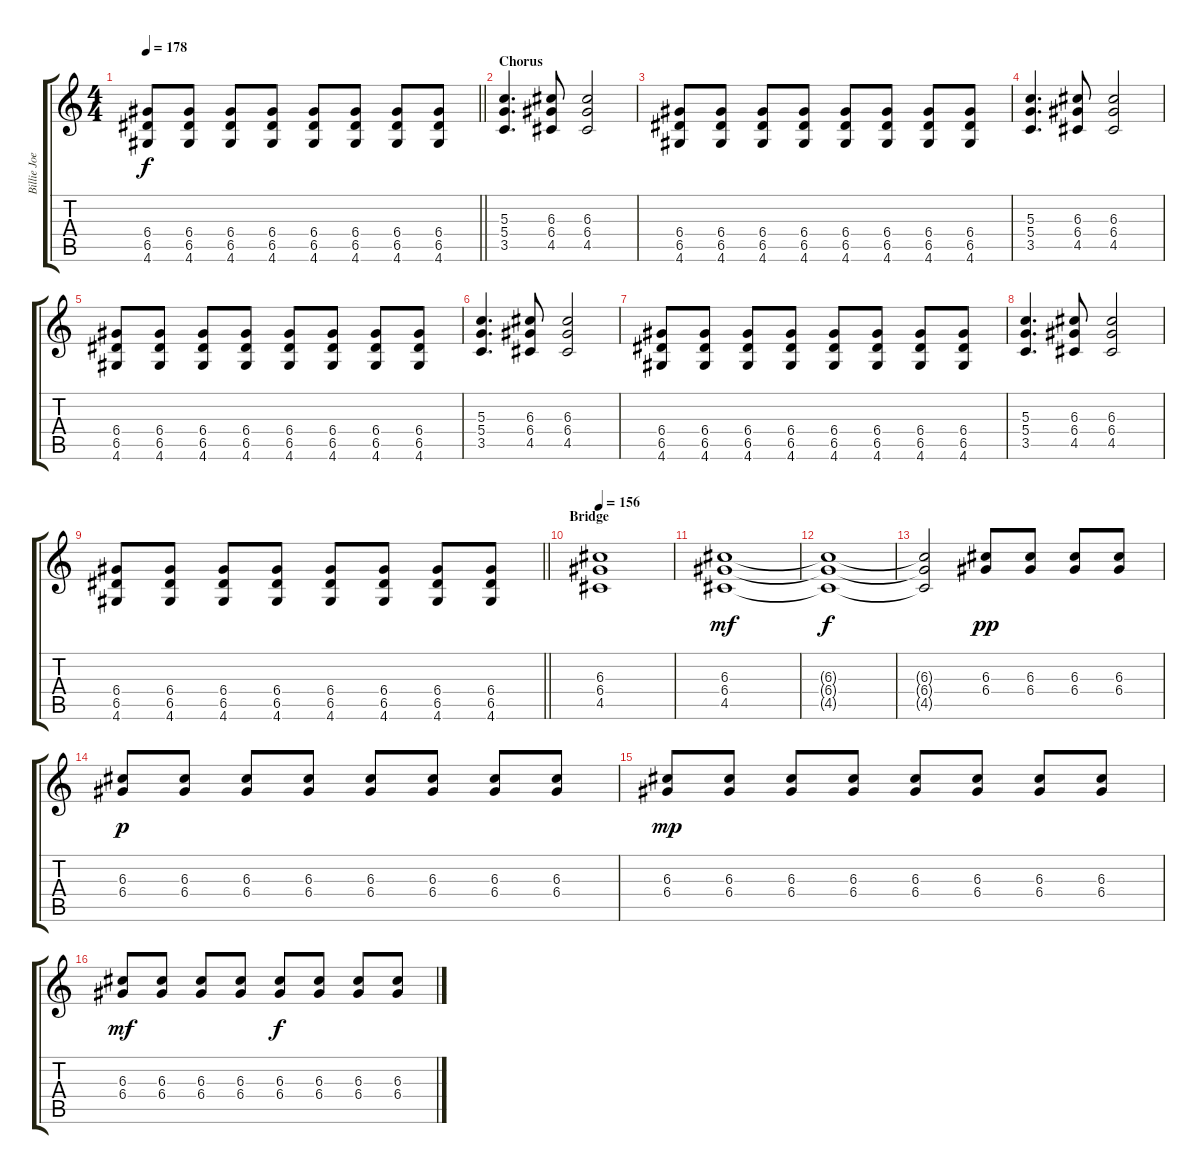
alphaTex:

\track ("Billie Joe Armstrong - Guitar" "Billie Joe") {instrument distortionguitar}
\staff {score tabs}
\tuning (E4 B3 G3 D3 A2 E2) {hide}
\ts (4 4)
\tempo 178
\clef g2
\barLineRight lightlight
\ks c
(6.4 6.5 4.6).8{dy f} (6.4 6.5 4.6).8 (6.4 6.5 4.6).8 (6.4 6.5 4.6).8 (6.4 6.5 4.6).8 (6.4 6.5 4.6).8 (6.4 6.5 4.6).8 (6.4 6.5 4.6).8 |
\section ("" "Chorus")
(5.3 5.4 3.5).4{d} (6.3 6.4 4.5).8 (6.3 6.4 4.5).2 |
(6.4 6.5 4.6).8 (6.4 6.5 4.6).8 (6.4 6.5 4.6).8 (6.4 6.5 4.6).8 (6.4 6.5 4.6).8 (6.4 6.5 4.6).8 (6.4 6.5 4.6).8 (6.4 6.5 4.6).8 |
(5.3 5.4 3.5).4{d} (6.3 6.4 4.5).8 (6.3 6.4 4.5).2 |
(6.4 6.5 4.6).8 (6.4 6.5 4.6).8 (6.4 6.5 4.6).8 (6.4 6.5 4.6).8 (6.4 6.5 4.6).8 (6.4 6.5 4.6).8 (6.4 6.5 4.6).8 (6.4 6.5 4.6).8 |
(5.3 5.4 3.5).4{d} (6.3 6.4 4.5).8 (6.3 6.4 4.5).2 |
(6.4 6.5 4.6).8 (6.4 6.5 4.6).8 (6.4 6.5 4.6).8 (6.4 6.5 4.6).8 (6.4 6.5 4.6).8 (6.4 6.5 4.6).8 (6.4 6.5 4.6).8 (6.4 6.5 4.6).8 |
(5.3 5.4 3.5).4{d} (6.3 6.4 4.5).8 (6.3 6.4 4.5).2 |
\barLineRight lightlight
(6.4 6.5 4.6).8 (6.4 6.5 4.6).8 (6.4 6.5 4.6).8 (6.4 6.5 4.6).8 (6.4 6.5 4.6).8 (6.4 6.5 4.6).8 (6.4 6.5 4.6).8 (6.4 6.5 4.6).8 |
\section ("" "Bridge")
\tempo 156
(6.3 6.4 4.5).1 |
(6.3 6.4 4.5).1{dy mf} |
(6.3{t} 6.4{t} 4.5{t}).1{dy f volume 6} |
(6.3{t} 6.4{t} 4.5{t}).2 (6.3 6.4).8{dy pp volume 12} (6.3 6.4).8 (6.3 6.4).8 (6.3 6.4).8 |
(6.3 6.4).8{dy p} (6.3 6.4).8 (6.3 6.4).8 (6.3 6.4).8 (6.3 6.4).8 (6.3 6.4).8 (6.3 6.4).8 (6.3 6.4).8 |
(6.3 6.4).8{dy mp} (6.3 6.4).8 (6.3 6.4).8 (6.3 6.4).8 (6.3 6.4).8 (6.3 6.4).8 (6.3 6.4).8 (6.3 6.4).8 |
(6.3 6.4).8{dy mf} (6.3 6.4).8 (6.3 6.4).8 (6.3 6.4).8 (6.3 6.4).8{dy f} (6.3 6.4).8 (6.3 6.4).8 (6.3 6.4).8
